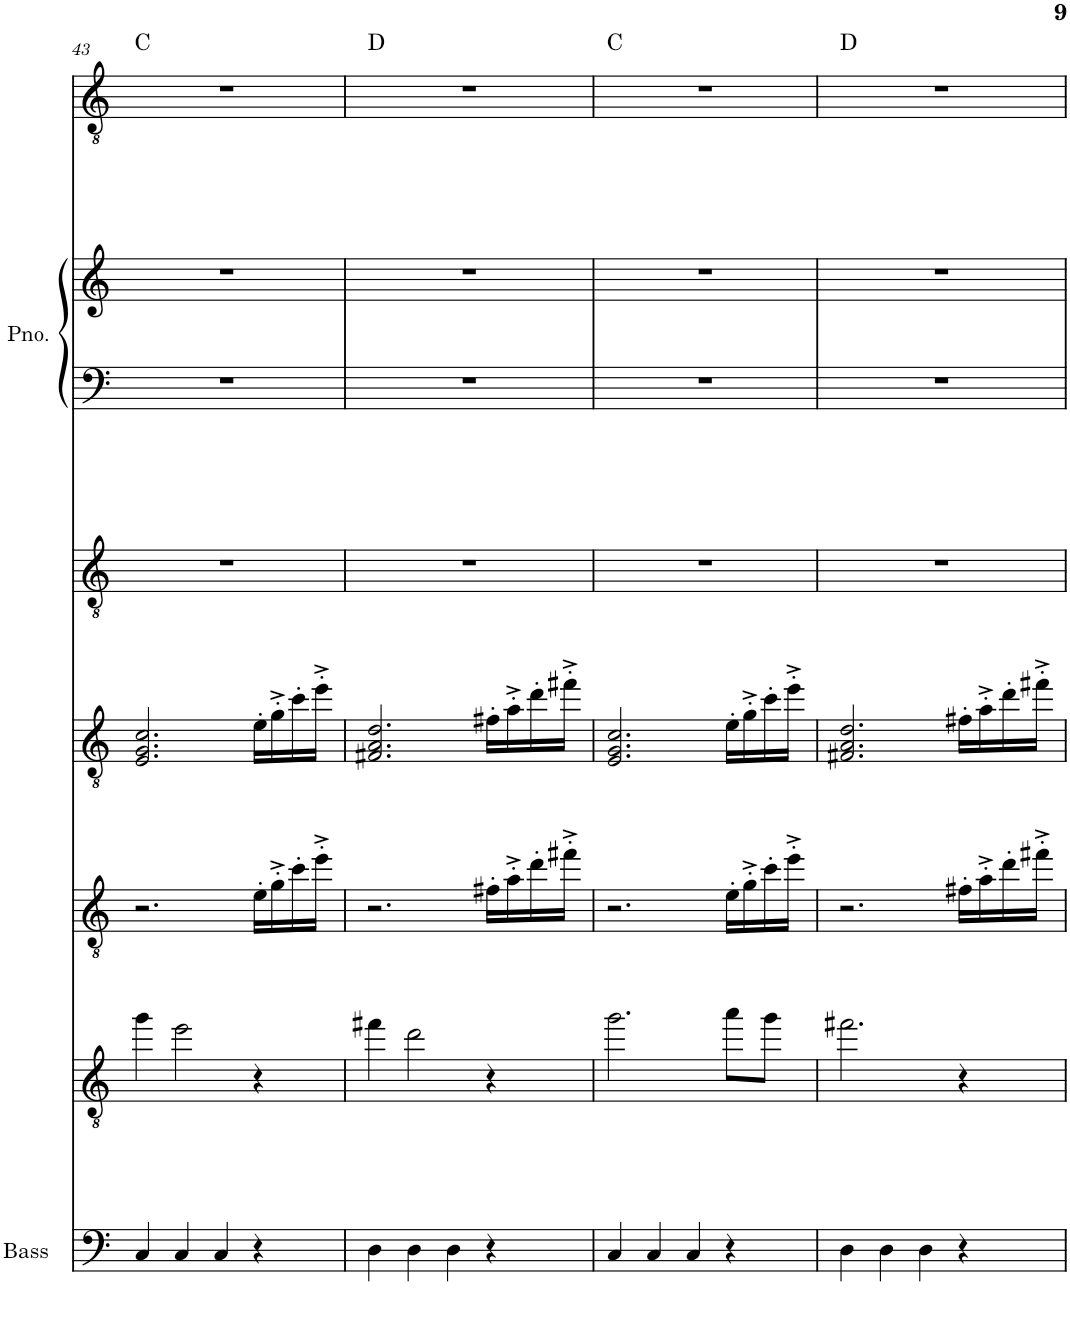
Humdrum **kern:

**kern	**kern	**kern	**kern	**kern	**kern	**kern	**kern	**harte
*part7	*part6	*part5	*part4	*part3	*part2	*part2	*part1	*part1
*staff8	*staff7	*staff6	*staff5	*staff4	*staff3	*staff2	*staff1	*
*I"Acoustic Bass	*I"Piccolo	*I"Strings 2	*I"Strings	*I"Cello	*I"Grand Piano	*	*I"Chord Progression	*
*I'Bass	*I'Picc	*I'Str	*I'Str	*	*I'Pno.	*	*	*
!!LO:PB:g=z
*clefF4	*clefGv2	*clefGv2	*clefGv2	*clefGv2	*clefF4	*clefG2	*clefGv2	*
*Trd7c12	*Trd-7c-12	*	*	*	*	*	*	*
*k[]	*k[]	*k[]	*k[]	*k[]	*k[]	*k[]	*k[]	*
*M4/4	*M4/4	*M4/4	*M4/4	*M4/4	*M4/4	*M4/4	*M4/4	*
=43	=43	=43	=43	=43	=43	=43	=43	=43
4C/	4gg\	2.r	2.E/ 2.G/ 2.c/	1r	1r	1r	1r	C:maj
4C/	2ee\	.	.	.	.	.	.	.
4C/	.	.	.	.	.	.	.	.
4r	4r	16e'\LL	16e'\LL	.	.	.	.	.
.	.	16g'^\	16g'^\	.	.	.	.	.
.	.	16cc'\	16cc'\	.	.	.	.	.
.	.	16ee'^\JJ	16ee'^\JJ	.	.	.	.	.
=44	=44	=44	=44	=44	=44	=44	=44	=44
4D\	4ff#X\	2.r	2.F#X/ 2.A/ 2.d/	1r	1r	1r	1r	D:maj
4D\	2dd\	.	.	.	.	.	.	.
4D\	.	.	.	.	.	.	.	.
4r	4r	16f#X'\LL	16f#X'\LL	.	.	.	.	.
.	.	16a'^\	16a'^\	.	.	.	.	.
.	.	16dd'\	16dd'\	.	.	.	.	.
.	.	16ff#X'^\JJ	16ff#X'^\JJ	.	.	.	.	.
=45	=45	=45	=45	=45	=45	=45	=45	=45
4C/	2.gg\	2.r	2.E/ 2.G/ 2.c/	1r	1r	1r	1r	C:maj
4C/	.	.	.	.	.	.	.	.
4C/	.	.	.	.	.	.	.	.
4r	8aa\L	16e'\LL	16e'\LL	.	.	.	.	.
.	.	16g'^\	16g'^\	.	.	.	.	.
.	8gg\J	16cc'\	16cc'\	.	.	.	.	.
.	.	16ee'^\JJ	16ee'^\JJ	.	.	.	.	.
=46	=46	=46	=46	=46	=46	=46	=46	=46
4D\	2.ff#X\	2.r	2.F#X/ 2.A/ 2.d/	1r	1r	1r	1r	D:maj
4D\	.	.	.	.	.	.	.	.
4D\	.	.	.	.	.	.	.	.
4r	4r	16f#X'\LL	16f#X'\LL	.	.	.	.	.
.	.	16a'^\	16a'^\	.	.	.	.	.
.	.	16dd'\	16dd'\	.	.	.	.	.
.	.	16ff#X'^\JJ	16ff#X'^\JJ	.	.	.	.	.
=	=	=	=	=	=	=	=	=
*-	*-	*-	*-	*-	*-	*-	*-	*-
